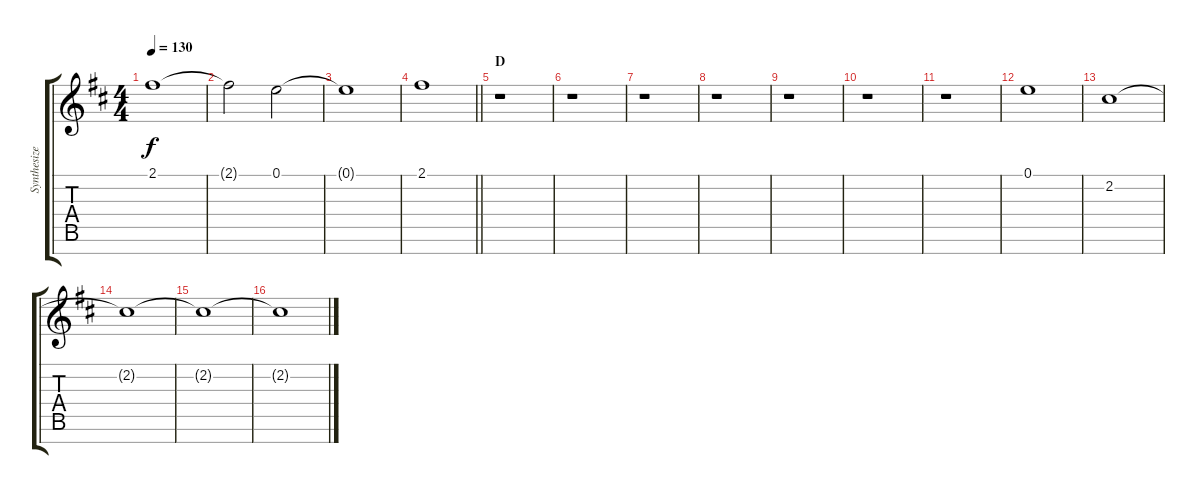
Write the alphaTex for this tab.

\track ("Synthesizer" "Synthesize") {instrument pad2warm}
\staff {score tabs}
\tuning (E5 B4 G4 D4 A3 E3 B2) {hide}
\ts (4 4)
\tempo 130
\clef g2
\ks d
2.1.1{dy f} |
2.1{t}.2 0.1.2 |
0.1{t}.1 |
\barLineRight lightlight
2.1.1 |
\section ("" "D")
r.1 |
r.1 |
r.1 |
r.1 |
r.1 |
r.1 |
r.1 |
0.1.1 |
2.2.1 |
2.2{t}.1 |
2.2{t}.1 |
2.2{t}.1
